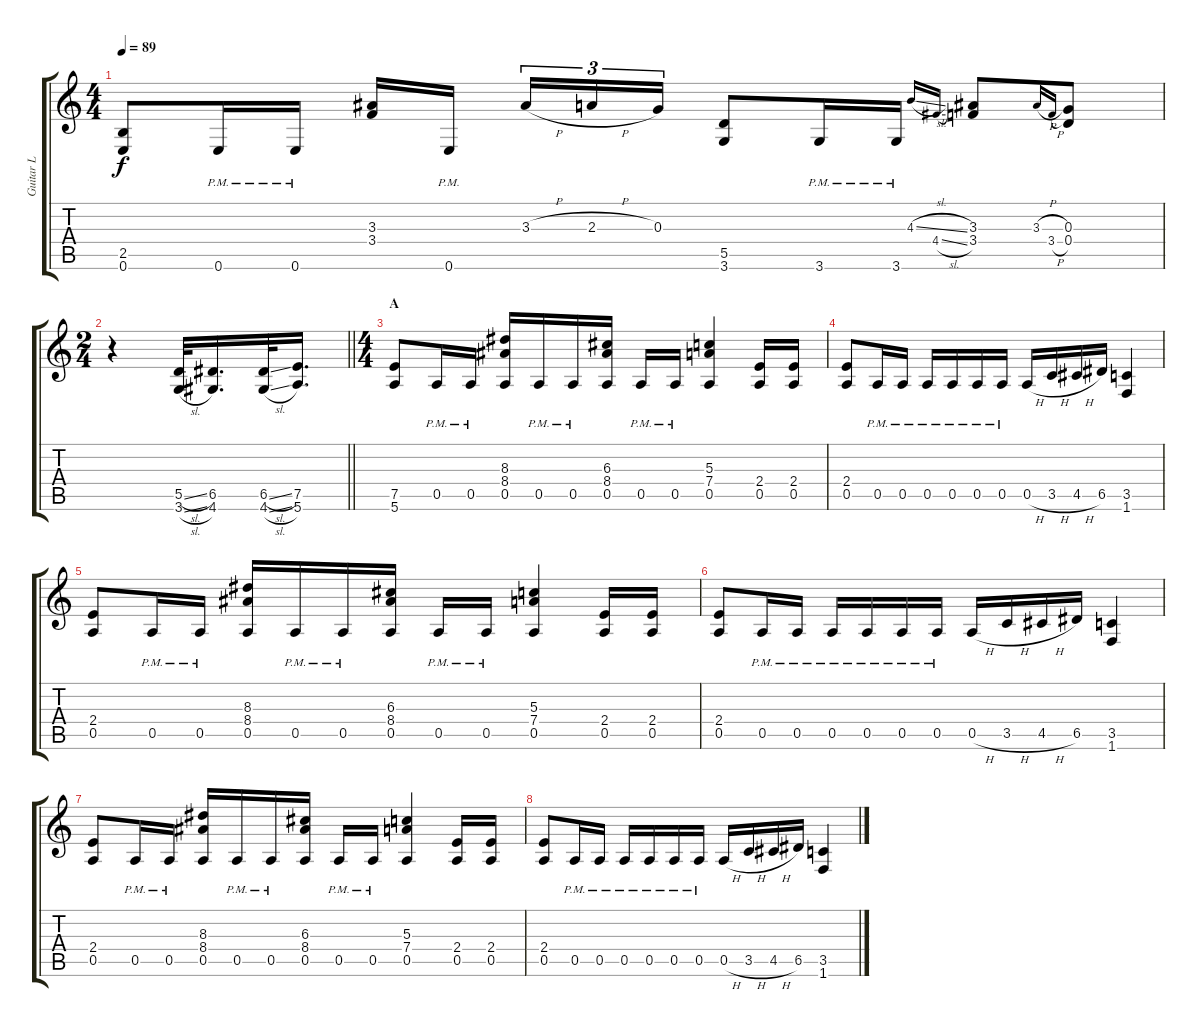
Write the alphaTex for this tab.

\track ("Guitar L" "Guitar L") {instrument distortionguitar}
\staff {score tabs}
\tuning (E4 B3 G3 D3 A2 E2) {hide}
\ts (4 4)
\tempo 89
\clef g2
\ks c
(2.5 0.6).8{dy f} 0.6{pm}.16 0.6{pm}.16 (3.3 3.4).16 0.6{pm}.16{beam splitsecondary} 3.3{h}.16{tu (3 2)} 2.3{h}.16{tu (3 2)} 0.3.16{tu (3 2)} (5.5 3.6).8 3.6{pm}.16 3.6{pm}.16 4.3{sl}.16{gr onbeat} 4.4{sl}.16{gr onbeat} (3.3 3.4).8 3.3{h}.16{gr onbeat} 3.4{h}.16{gr onbeat} (0.3 0.4).8 |
\ts (2 4)
\barLineRight lightlight
r.4 (5.5{sl} 3.6{sl}).32 (6.5 4.6).16{d} (6.5{sl} 4.6{sl}).32 (7.5 5.6).16{d} |
\ts (4 4)
\section ("" "A")
(7.5 5.6).8 0.5{pm}.16 0.5{pm}.16 (8.3 8.4 0.5).16 0.5{pm}.16 0.5{pm}.16 (6.3 8.4 0.5).16 0.5{pm}.16 0.5{pm}.16 (5.3 7.4 0.5).4 (2.4 0.5).16 (2.4 0.5).16 |
(2.4 0.5).8 0.5{pm}.16 0.5{pm}.16 0.5{pm}.16 0.5{pm}.16 0.5{pm}.16 0.5{pm}.16 0.5{h}.16 3.5{h}.16 4.5{h}.16 6.5.16 (3.5 1.6).4 |
(2.4 0.5).8 0.5{pm}.16 0.5{pm}.16 (8.3 8.4 0.5).16 0.5{pm}.16 0.5{pm}.16 (6.3 8.4 0.5).16 0.5{pm}.16 0.5{pm}.16 (5.3 7.4 0.5).4 (2.4 0.5).16 (2.4 0.5).16 |
(2.4 0.5).8 0.5{pm}.16 0.5{pm}.16 0.5{pm}.16 0.5{pm}.16 0.5{pm}.16 0.5{pm}.16 0.5{h}.16 3.5{h}.16 4.5{h}.16 6.5.16 (3.5 1.6).4 |
(2.4 0.5).8 0.5{pm}.16 0.5{pm}.16 (8.3 8.4 0.5).16 0.5{pm}.16 0.5{pm}.16 (6.3 8.4 0.5).16 0.5{pm}.16 0.5{pm}.16 (5.3 7.4 0.5).4 (2.4 0.5).16 (2.4 0.5).16 |
(2.4 0.5).8 0.5{pm}.16 0.5{pm}.16 0.5{pm}.16 0.5{pm}.16 0.5{pm}.16 0.5{pm}.16 0.5{h}.16 3.5{h}.16 4.5{h}.16 6.5.16 (3.5 1.6).4
